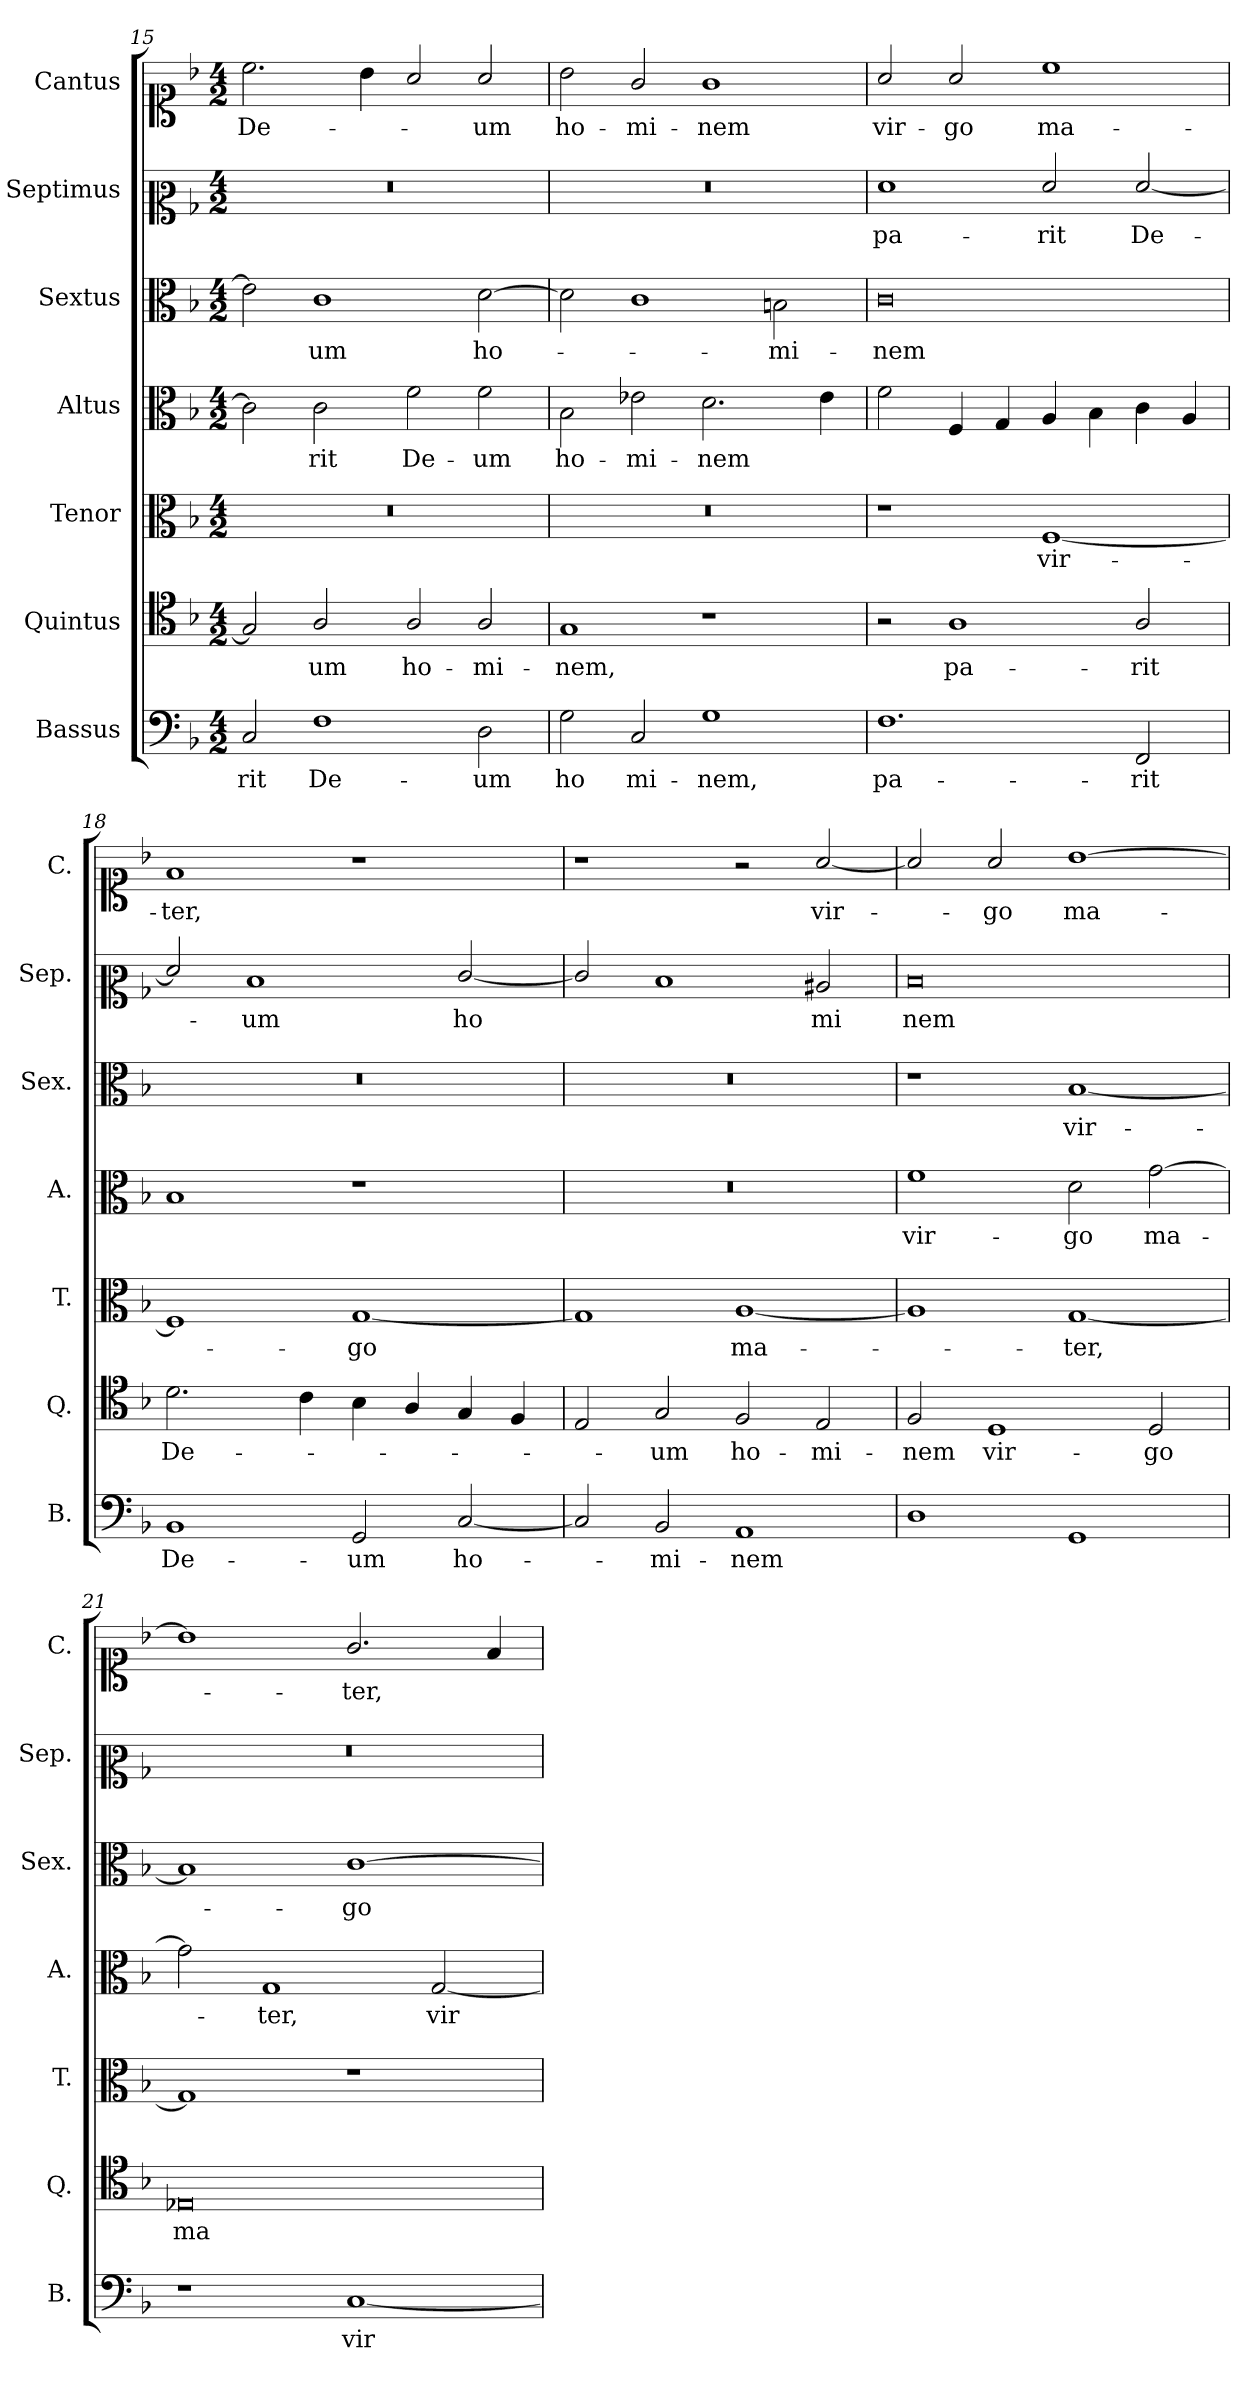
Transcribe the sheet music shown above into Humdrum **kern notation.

**kern	**text	**kern	**text	**kern	**text	**kern	**text	**kern	**text	**kern	**text	**kern	**text
*part7	*part7	*part6	*part6	*part5	*part5	*part4	*part4	*part3	*part3	*part2	*part2	*part1	*part1
*staff7	*staff7	*staff6	*staff6	*staff5	*staff5	*staff4	*staff4	*staff3	*staff3	*staff2	*staff2	*staff1	*staff1
*I"Bassus	*	*I"Quintus	*	*I"Tenor	*	*I"Altus	*	*I"Sextus	*	*I"Septimus	*	*I"Cantus	*
*I'B.	*	*I'Q.	*	*I'T.	*	*I'A.	*	*I'Sex.	*	*I'Sep.	*	*I'C.	*
*clefF4	*	*clefC4	*	*clefC3	*	*clefC3	*	*clefC3	*	*clefC2	*	*clefC1	*
*k[b-]	*	*k[b-]	*	*k[b-]	*	*k[b-]	*	*k[b-]	*	*k[b-]	*	*k[b-]	*
*F:	*	*F:	*	*F:	*	*F:	*	*F:	*	*F:	*	*F:	*
*M4/2	*	*M4/2	*	*M4/2	*	*M4/2	*	*M4/2	*	*M4/2	*	*M4/2	*
=15	=15	=15	=15	=15	=15	=15	=15	=15	=15	=15	=15	=15	=15
!	!	!	!	!LO:N:vis=1	!	!	!	!	!	!LO:N:vis=1	!	!	!
2C/	-rit	2G/]	.	0r	.	2c\]	.	2e-\]	.	0r	.	2.cc\	De-
1F	De-	2A/	-um	.	.	2c\	-rit	1c	-um	.	.	.	.
.	.	.	.	.	.	.	.	.	.	.	.	4b-\	.
.	.	2A/	ho-	.	.	2f\	De-	.	.	.	.	2a/	.
2D\	-um	2A/	-mi-	.	.	2f\	-um	[2d\	ho-	.	.	2a/	-um
=16	=16	=16	=16	=16	=16	=16	=16	=16	=16	=16	=16	=16	=16
!	!	!	!	!LO:N:vis=1	!	!	!	!	!	!LO:N:vis=1	!	!	!
2G\	ho	1G	-nem,	0r	.	2B-\	ho-	2d\]	.	0r	.	2b-\	ho-
2C/	mi-	.	.	.	.	2e-X\	-mi-	1c	.	.	.	2g/	-mi-
1G	-nem,	1r	.	.	.	2.d\	-nem	.	.	.	.	1g	-nem
.	.	.	.	.	.	.	.	2Bn\	-mi-	.	.	.	.
.	.	.	.	.	.	4e-\	.	.	.	.	.	.	.
=17	=17	=17	=17	=17	=17	=17	=17	=17	=17	=17	=17	=17	=17
1.F	pa-	2r	.	1r	.	2f\	.	0c	-nem	1f	pa-	2a/	vir-
.	.	1A	pa-	.	.	4F/	.	.	.	.	.	2a/	-go
.	.	.	.	.	.	4G/	.	.	.	.	.	.	.
.	.	.	.	[1F	vir-	4A/	.	.	.	2f/	-rit	1cc	ma-
.	.	.	.	.	.	4B-\	.	.	.	.	.	.	.
2FF/	-rit	2A/	-rit	.	.	4c\	.	.	.	[2f/	De-	.	.
.	.	.	.	.	.	4A/	.	.	.	.	.	.	.
=18	=18	=18	=18	=18	=18	=18	=18	=18	=18	=18	=18	=18	=18
!	!	!	!	!	!	!	!	!LO:N:vis=1	!	!	!	!	!
1BB-	De-	2.d\	De-	1F]	.	1B-	.	0r	.	2f/]	.	1f	-ter,
.	.	.	.	.	.	.	.	.	.	1d	-um	.	.
.	.	4c\	.	.	.	.	.	.	.	.	.	.	.
2GG/	-um	4B-\	.	[1G	-go	1r	.	.	.	.	.	1r	.
.	.	4A/	.	.	.	.	.	.	.	.	.	.	.
[2C/	ho-	4G/	.	.	.	.	.	.	.	[2e/	ho	.	.
.	.	4F/	.	.	.	.	.	.	.	.	.	.	.
=19	=19	=19	=19	=19	=19	=19	=19	=19	=19	=19	=19	=19	=19
!	!	!	!	!	!	!LO:N:vis=1	!	!LO:N:vis=1	!	!	!	!	!
2C/]	.	2E/	.	1G]	.	0r	.	0r	.	2e/]	.	1r	.
2BB-/	-mi-	2G/	-um	.	.	.	.	.	.	1d	.	.	.
1AA	-nem	2F/	ho-	[1A	ma-	.	.	.	.	.	.	2r	.
.	.	2E/	-mi-	.	.	.	.	.	.	2c#X/	mi	[2a/	vir-
=20	=20	=20	=20	=20	=20	=20	=20	=20	=20	=20	=20	=20	=20
1D	.	2F/	-nem	1A]	.	1f	vir-	1r	.	0d	nem	2a/]	.
.	.	1D	vir-	.	.	.	.	.	.	.	.	2a/	-go
1GG	.	.	.	[1G	-ter,	2d\	-go	[1B-	vir-	.	.	[1b-	ma-
.	.	2D/	-go	.	.	[2g\	ma-	.	.	.	.	.	.
=21	=21	=21	=21	=21	=21	=21	=21	=21	=21	=21	=21	=21	=21
!	!	!	!	!	!	!	!	!	!	!LO:N:vis=1	!	!	!
1r	.	0E-X	ma-	1G]	.	2g\]	.	1B-]	.	0r	.	1b-]	.
.	.	.	.	.	.	1G	-ter,	.	.	.	.	.	.
[1C	vir-	.	.	1r	.	.	.	[1c	-go	.	.	2.g/	-ter,
.	.	.	.	.	.	[2G/	vir-	.	.	.	.	.	.
.	.	.	.	.	.	.	.	.	.	.	.	4f/	.
=	=	=	=	=	=	=	=	=	=	=	=	=	=
*-	*-	*-	*-	*-	*-	*-	*-	*-	*-	*-	*-	*-	*-
